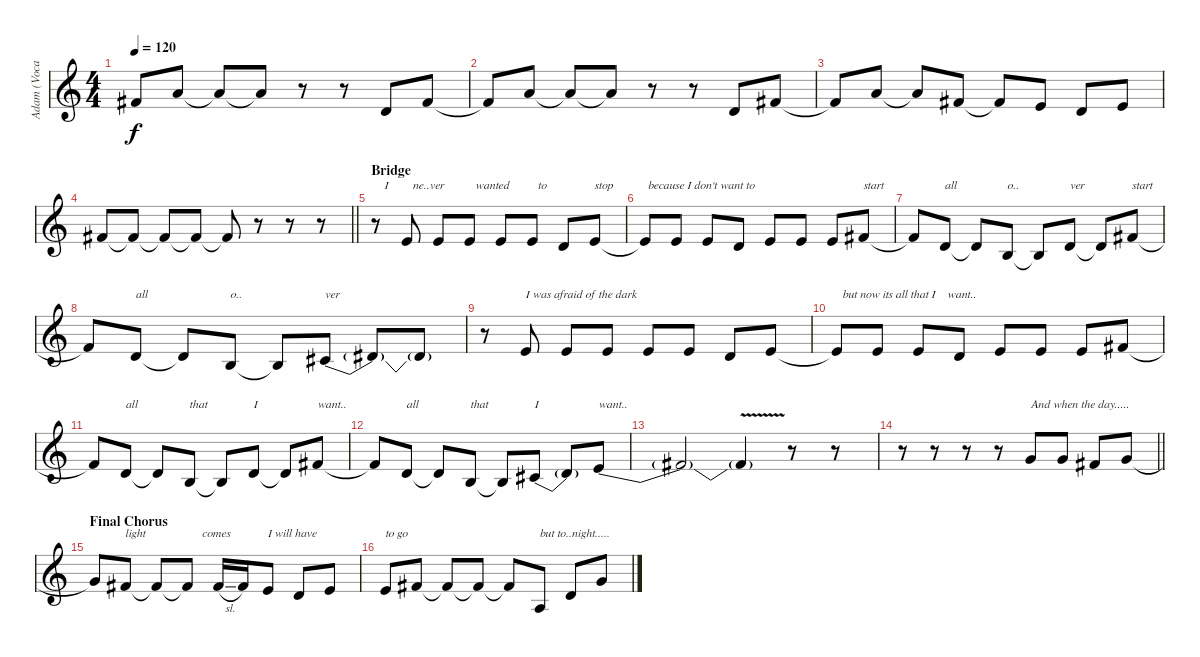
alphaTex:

\track ("Adam (Vocal)" "Adam (Voca") {instrument flute}
\staff {score}
\tuning (E4 B3 G3 D3 A2 E2) {hide}
\ts (4 4)
\tempo 120
\clef g2
\ks c
7.2{t}.8{dy f} 10.2.8 10.2{t}.8 10.2{t}.8 r.8 r.8 7.3.8 7.2.8 |
7.2{t}.8 10.2.8 10.2{t}.8 10.2{t}.8 r.8 r.8 7.3.8 7.2.8 |
7.2{t}.8 10.2.8 10.2{t}.8 7.2.8 7.2{t}.8 9.3.8 7.3.8 9.3.8 |
\barLineRight lightlight
7.2.8 7.2{t}.8 7.2{t}.8 7.2{t}.8 7.2{t}.8 r.8 r.8 r.8 |
\section ("" "Bridge")
r.8{txt "   I"} 9.3.8{txt "  ne..ver"} 9.3.8 9.3.8{txt "  wanted"} 9.3.8 9.3.8{txt "  to"} 7.3.8 9.3.8{txt "stop"} |
9.3{t}.8{txt " because I don't want to"} 9.3.8 9.3.8 7.3.8 9.3.8 9.3.8 9.3.8 7.2.8{txt "start"} |
7.2{t}.8 7.3.8{txt "all"} 7.3{t}.8 9.4.8{txt "o.."} 9.4{t}.8 7.3.8{txt "ver"} 7.3{t}.8 7.2.8{txt "start"} |
7.2{t}.8 7.3.8{txt "all"} 7.3{t}.8 9.4.8{txt "o.."} 9.4{t}.8 6.3{be (bend 0 0 60 4)}.8{txt "ver"} 6.3{t}.8 6.3{t}.8 |
r.8 9.3.8{txt "I was afraid of the dark"} 9.3.8 9.3.8 9.3.8 9.3.8 7.3.8 9.3.8 |
9.3{t}.8{txt "  but now its all that I    want.."} 9.3.8 9.3.8 7.3.8 9.3.8 9.3.8 9.3.8 7.2.8 |
7.2{t}.8 7.3.8{txt "all"} 7.3{t}.8 9.4.8{txt "that"} 9.4{t}.8 7.3.8{txt "I"} 7.3{t}.8 7.2.8{txt "want.."} |
7.2{t}.8 7.3.8{txt "all"} 7.3{t}.8 9.4.8{txt "that"} 9.4{t}.8 6.3{be (bend 0 0 60 2)}.8{txt "I"} 6.3{t}.8 9.3{be (bend 0 0 60 4)}.8{txt "want.."} |
9.3{t}.2 9.3{v t}.4 r.8 r.8 |
\barLineRight lightlight
r.8 r.8 r.8 r.8 8.2.8{txt "And when the day....."} 8.2.8 7.2.8 8.2.8 |
\section ("" "Final Chorus")
8.2{t}.8 7.2.8{txt "light"} 7.2{t}.8 7.2{t}.8{txt "     comes"} 7.2{sl}.16 7.2.16 9.3.8{txt "I will have"} 7.3.8 9.3.8 |
9.3.8{txt "to go"} 7.2.8 7.2{t}.8 7.2{t}.8 7.2{t}.8 7.4.8{txt "but to..night....."} 7.3.8 8.2.8
